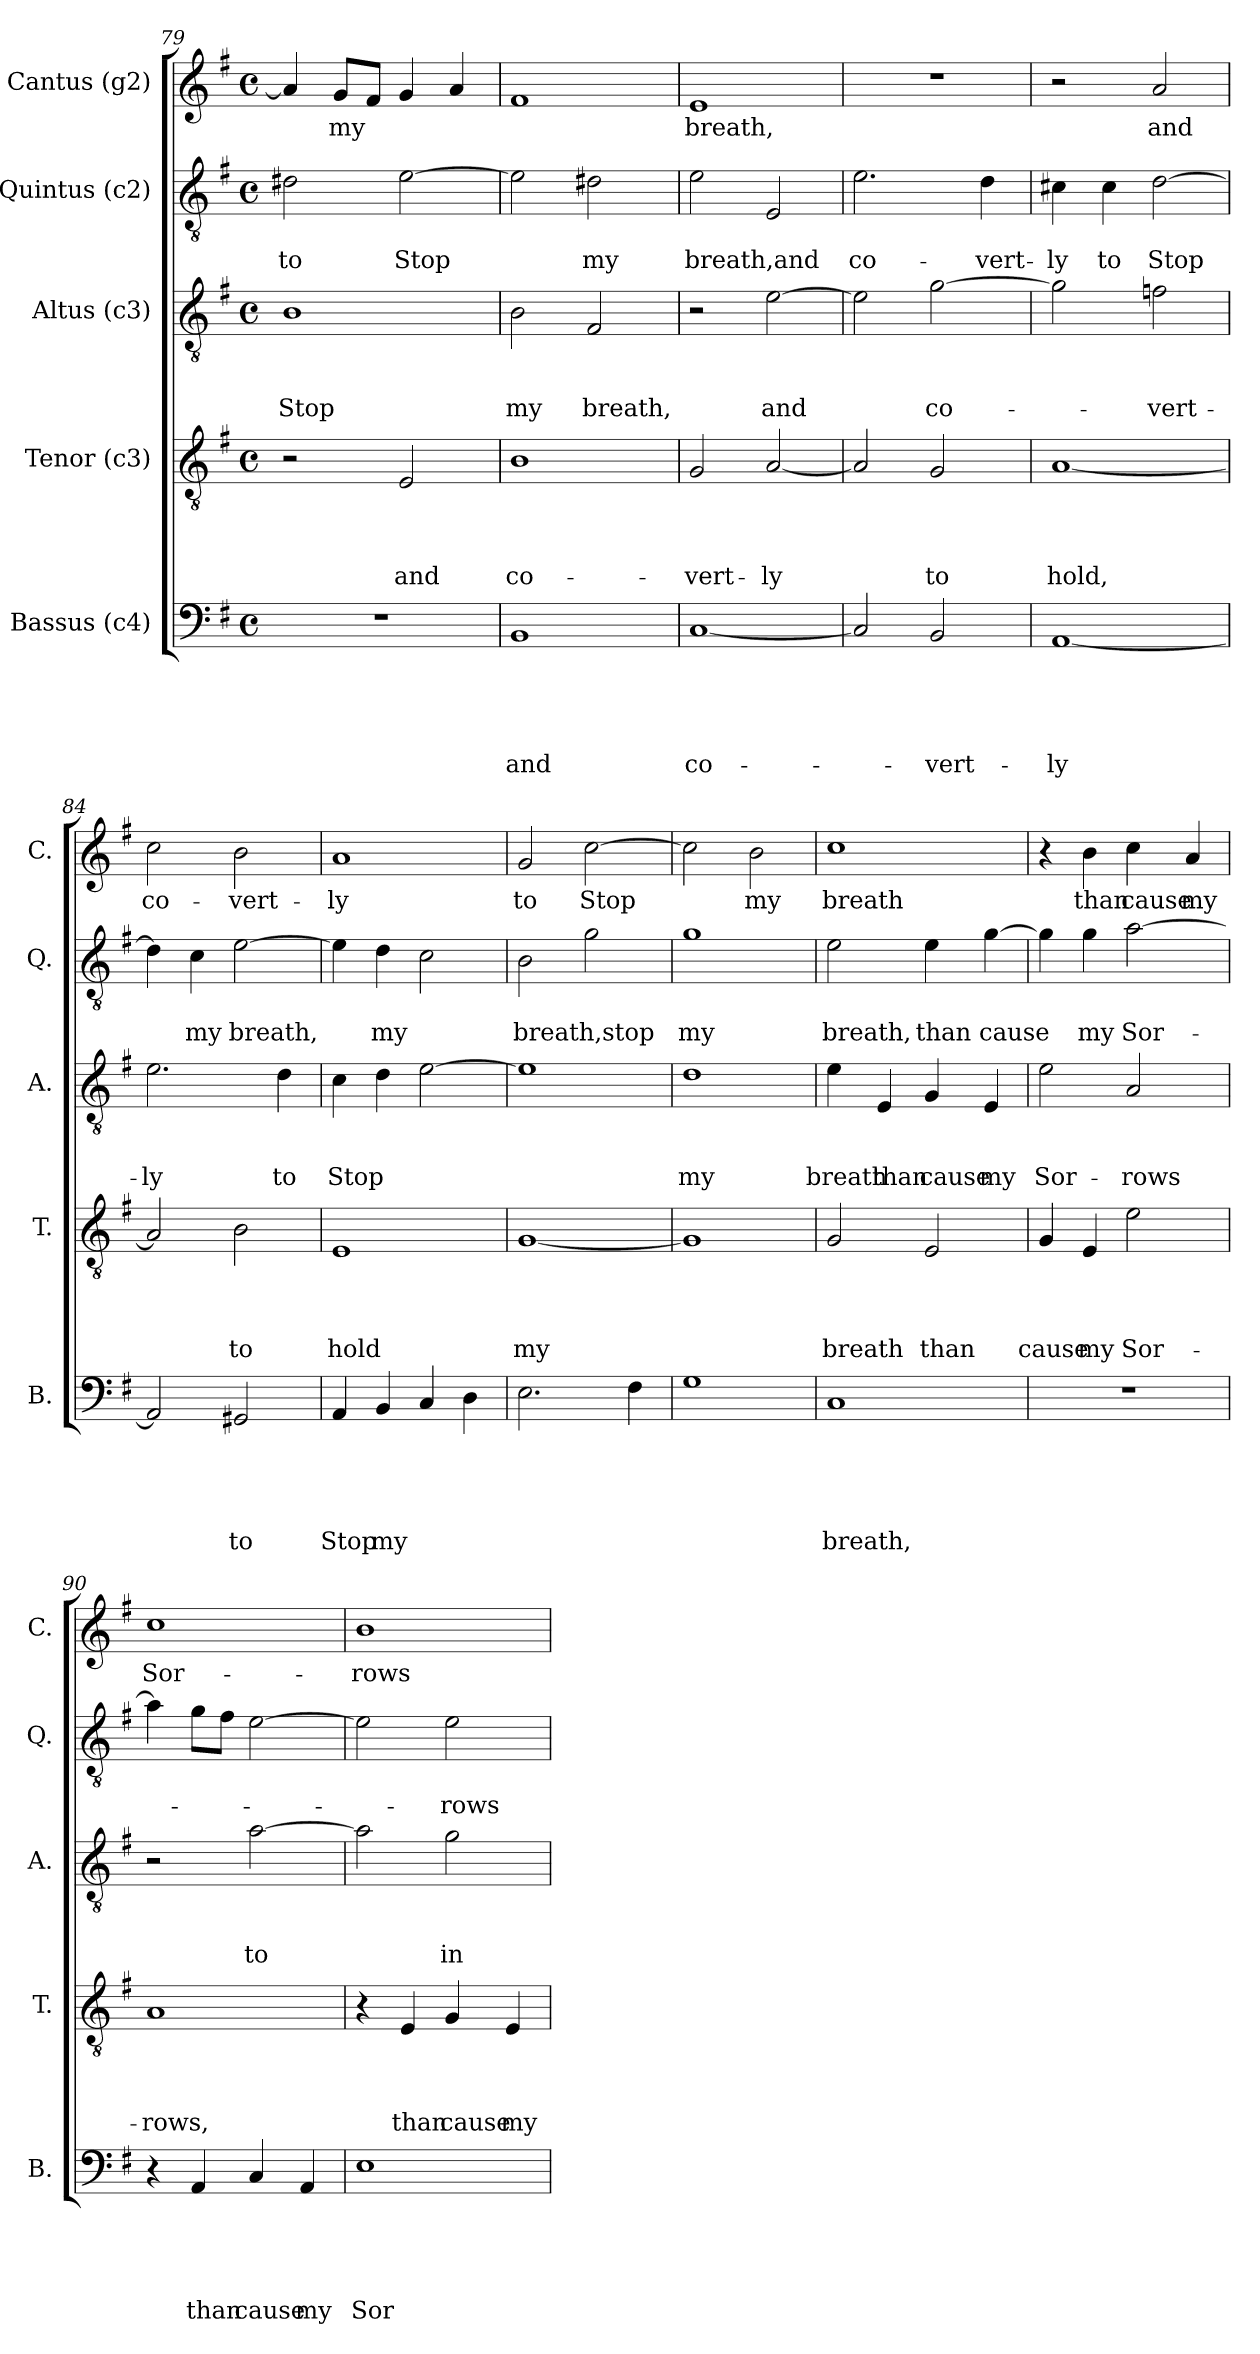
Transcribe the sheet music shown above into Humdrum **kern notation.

**kern	**text	**text	**text	**text	**text	**kern	**text	**text	**text	**text	**kern	**text	**text	**text	**kern	**text	**text	**kern	**text
*part5	*part5	*part5	*part5	*part5	*part5	*part4	*part4	*part4	*part4	*part4	*part3	*part3	*part3	*part3	*part2	*part2	*part2	*part1	*part1
*staff5	*staff5	*staff5	*staff5	*staff5	*staff5	*staff4	*staff4	*staff4	*staff4	*staff4	*staff3	*staff3	*staff3	*staff3	*staff2	*staff2	*staff2	*staff1	*staff1
*I"Bassus (c4)	*	*	*	*	*	*I"Tenor (c3)	*	*	*	*	*I"Altus (c3)	*	*	*	*I"Quintus (c2)	*	*	*I"Cantus (g2)	*
*I'B.	*	*	*	*	*	*I'T.	*	*	*	*	*I'A.	*	*	*	*I'Q.	*	*	*I'C.	*
!!LO:LB:g=z
*clefF4	*	*	*	*	*	*clefGv2	*	*	*	*	*clefGv2	*	*	*	*clefGv2	*	*	*clefG2	*
*k[f#]	*	*	*	*	*	*k[f#]	*	*	*	*	*k[f#]	*	*	*	*k[f#]	*	*	*k[f#]	*
*G:	*	*	*	*	*	*G:	*	*	*	*	*G:	*	*	*	*G:	*	*	*G:	*
*M4/4	*	*	*	*	*	*M4/4	*	*	*	*	*M4/4	*	*	*	*M4/4	*	*	*M4/4	*
*met(c)	*	*	*	*	*	*met(c)	*	*	*	*	*met(c)	*	*	*	*met(c)	*	*	*met(c)	*
=79	=79	=79	=79	=79	=79	=79	=79	=79	=79	=79	=79	=79	=79	=79	=79	=79	=79	=79	=79
!	!	!	!	!	!	!	!	!	!	!	!	!	!	!LO:LY:b	!	!	!LO:LY:b	!	!
1r	.	.	.	.	.	2r	.	.	.	.	1B	.	.	Stop	2d#X\	.	to	4a/]	.
!	!	!	!	!	!	!	!	!	!	!	!	!	!	!	!	!	!	!	!LO:LY:b
.	.	.	.	.	.	.	.	.	.	.	.	.	.	.	.	.	.	8g/L	my
.	.	.	.	.	.	.	.	.	.	.	.	.	.	.	.	.	.	8f#/J	.
!	!	!	!	!	!	!	!	!	!	!LO:LY:b	!	!	!	!	!	!	!LO:LY:b	!	!
.	.	.	.	.	.	2E/	.	.	.	and	.	.	.	.	[>2e\	.	Stop	4g/	.
.	.	.	.	.	.	.	.	.	.	.	.	.	.	.	.	.	.	4a/	.
=80	=80	=80	=80	=80	=80	=80	=80	=80	=80	=80	=80	=80	=80	=80	=80	=80	=80	=80	=80
!	!	!	!	!	!LO:LY:b	!	!	!	!	!LO:LY:b	!	!	!	!LO:LY:b	!	!	!	!	!
1BB	.	.	.	.	and	1B	.	.	.	co-	2B\	.	.	my	2e\]	.	.	1f#	.
!	!	!	!	!	!	!	!	!	!	!	!	!	!	!LO:LY:b	!	!	!LO:LY:b	!	!
.	.	.	.	.	.	.	.	.	.	.	2F#/	.	.	breath,	2d#X\	.	my	.	.
=81	=81	=81	=81	=81	=81	=81	=81	=81	=81	=81	=81	=81	=81	=81	=81	=81	=81	=81	=81
!	!	!	!	!	!LO:LY:b	!	!	!	!	!LO:LY:b	!	!	!	!	!	!	!LO:LY:b	!	!LO:LY:b
[<1C	.	.	.	.	co-	2G/	.	.	.	-vert-	2r	.	.	.	2e\	.	breath,and	1e	breath,
!	!	!	!	!	!	!	!	!	!	!LO:LY:b	!	!	!	!LO:LY:b	!	!	!	!	!
.	.	.	.	.	.	[<2A/	.	.	.	-ly	[>2e\	.	.	and	2E/	.	.	.	.
=82	=82	=82	=82	=82	=82	=82	=82	=82	=82	=82	=82	=82	=82	=82	=82	=82	=82	=82	=82
!	!	!	!	!	!	!	!	!	!	!	!	!	!	!	!	!	!LO:LY:b	!	!
2C/]	.	.	.	.	.	2A/]	.	.	.	.	2e\]	.	.	.	2.e\	.	co-	1r	.
!	!	!	!	!	!LO:LY:b	!	!	!	!	!LO:LY:b	!	!	!	!LO:LY:b	!	!	!	!	!
2BB/	.	.	.	.	-vert-	2G/	.	.	.	to	[>2g\	.	.	co-	.	.	.	.	.
!	!	!	!	!	!	!	!	!	!	!	!	!	!	!	!	!	!LO:LY:b	!	!
.	.	.	.	.	.	.	.	.	.	.	.	.	.	.	4d\	.	-vert-	.	.
=83	=83	=83	=83	=83	=83	=83	=83	=83	=83	=83	=83	=83	=83	=83	=83	=83	=83	=83	=83
!	!	!	!	!	!LO:LY:b	!	!	!	!	!LO:LY:b	!	!	!	!	!	!	!LO:LY:b	!	!
[<1AA	.	.	.	.	-ly	[<1A	.	.	.	hold,	2g\]	.	.	.	4c#X\	.	-ly	2r	.
!	!	!	!	!	!	!	!	!	!	!	!	!	!	!	!	!	!LO:LY:b	!	!
.	.	.	.	.	.	.	.	.	.	.	.	.	.	.	4c#\	.	to	.	.
!	!	!	!	!	!	!	!	!	!	!	!	!	!	!LO:LY:b	!	!	!LO:LY:b	!	!LO:LY:b
.	.	.	.	.	.	.	.	.	.	.	2fn\	.	.	-vert-	[>2d\	.	Stop	2a/	and
=84	=84	=84	=84	=84	=84	=84	=84	=84	=84	=84	=84	=84	=84	=84	=84	=84	=84	=84	=84
!	!	!	!	!	!	!	!	!	!	!	!	!	!	!LO:LY:b	!	!	!	!	!LO:LY:b
2AA/]	.	.	.	.	.	2A/]	.	.	.	.	2.e\	.	.	-ly	4d\]	.	.	2cc\	co-
!	!	!	!	!	!	!	!	!	!	!	!	!	!	!	!	!	!LO:LY:b	!	!
.	.	.	.	.	.	.	.	.	.	.	.	.	.	.	4c\	.	my	.	.
!	!	!	!	!	!LO:LY:b	!	!	!	!	!LO:LY:b	!	!	!	!	!	!	!LO:LY:b	!	!LO:LY:b
2GG#X/	.	.	.	.	to	2B\	.	.	.	to	.	.	.	.	[>2e\	.	breath,	2b\	-vert-
!	!	!	!	!	!	!	!	!	!	!	!	!	!	!LO:LY:b	!	!	!	!	!
.	.	.	.	.	.	.	.	.	.	.	4d\	.	.	to	.	.	.	.	.
=85	=85	=85	=85	=85	=85	=85	=85	=85	=85	=85	=85	=85	=85	=85	=85	=85	=85	=85	=85
!	!	!	!	!	!LO:LY:b	!	!	!	!	!LO:LY:b	!	!	!	!LO:LY:b	!	!	!	!	!LO:LY:b
4AA/	.	.	.	.	Stop	1E	.	.	.	hold	4c\	.	.	Stop	4e\]	.	.	1a	-ly
!	!	!	!	!	!LO:LY:b	!	!	!	!	!	!	!	!	!	!	!	!LO:LY:b	!	!
4BB/	.	.	.	.	my	.	.	.	.	.	4d\	.	.	.	4d\	.	my	.	.
4C/	.	.	.	.	.	.	.	.	.	.	[>2e\	.	.	.	2c\	.	.	.	.
4D\	.	.	.	.	.	.	.	.	.	.	.	.	.	.	.	.	.	.	.
=86	=86	=86	=86	=86	=86	=86	=86	=86	=86	=86	=86	=86	=86	=86	=86	=86	=86	=86	=86
!	!	!	!	!	!	!	!	!	!	!LO:LY:b	!	!	!	!	!	!	!LO:LY:b	!	!LO:LY:b
2.E\	.	.	.	.	.	[<1G	.	.	.	my	1e]	.	.	.	2B\	.	breath,stop	2g/	to
!	!	!	!	!	!	!	!	!	!	!	!	!	!	!	!	!	!	!	!LO:LY:b
.	.	.	.	.	.	.	.	.	.	.	.	.	.	.	2g\	.	.	[<2cc\	Stop
4F#\	.	.	.	.	.	.	.	.	.	.	.	.	.	.	.	.	.	.	.
!!LO:LB:g=z
=87	=87	=87	=87	=87	=87	=87	=87	=87	=87	=87	=87	=87	=87	=87	=87	=87	=87	=87	=87
!	!	!	!	!	!	!	!	!	!	!	!	!	!	!LO:LY:b	!	!	!LO:LY:b	!	!
1G	.	.	.	.	.	1G]	.	.	.	.	1d	.	.	my	1g	.	my	2cc\]	.
!	!	!	!	!	!	!	!	!	!	!	!	!	!	!	!	!	!	!	!LO:LY:b
.	.	.	.	.	.	.	.	.	.	.	.	.	.	.	.	.	.	2b\	my
=88	=88	=88	=88	=88	=88	=88	=88	=88	=88	=88	=88	=88	=88	=88	=88	=88	=88	=88	=88
!	!	!	!	!	!LO:LY:b	!	!	!	!	!LO:LY:b	!	!	!	!LO:LY:b	!	!	!LO:LY:b	!	!LO:LY:b
1C	.	.	.	.	breath,	2G/	.	.	.	breath	4e\	.	.	breath	2e\	.	breath,	1cc	breath
!	!	!	!	!	!	!	!	!	!	!	!	!	!	!LO:LY:b	!	!	!	!	!
.	.	.	.	.	.	.	.	.	.	.	4E/	.	.	than	.	.	.	.	.
!	!	!	!	!	!	!	!	!	!	!LO:LY:b	!	!	!	!LO:LY:b	!	!	!LO:LY:b	!	!
.	.	.	.	.	.	2E/	.	.	.	than	4G/	.	.	cause	4e\	.	than	.	.
!	!	!	!	!	!	!	!	!	!	!	!	!	!	!LO:LY:b	!	!	!LO:LY:b	!	!
.	.	.	.	.	.	.	.	.	.	.	4E/	.	.	my	[>4g\	.	cause	.	.
=89	=89	=89	=89	=89	=89	=89	=89	=89	=89	=89	=89	=89	=89	=89	=89	=89	=89	=89	=89
!	!	!	!	!	!	!	!	!	!	!LO:LY:b	!	!	!	!LO:LY:b	!	!	!	!	!
1r	.	.	.	.	.	4G/	.	.	.	cause	2e\	.	.	Sor-	4g\]	.	.	4r	.
!	!	!	!	!	!	!	!	!	!	!LO:LY:b	!	!	!	!	!	!	!LO:LY:b	!	!LO:LY:b
.	.	.	.	.	.	4E/	.	.	.	my	.	.	.	.	4g\	.	my	4b\	than
!	!	!	!	!	!	!	!	!	!	!LO:LY:b	!	!	!	!LO:LY:b	!	!	!LO:LY:b	!	!LO:LY:b
.	.	.	.	.	.	2e\	.	.	.	Sor-	2A/	.	.	-rows	[>2a\	.	Sor-	4cc\	cause
!	!	!	!	!	!	!	!	!	!	!	!	!	!	!	!	!	!	!	!LO:LY:b
.	.	.	.	.	.	.	.	.	.	.	.	.	.	.	.	.	.	4a/	my
=90	=90	=90	=90	=90	=90	=90	=90	=90	=90	=90	=90	=90	=90	=90	=90	=90	=90	=90	=90
!	!	!	!	!	!	!	!	!	!	!LO:LY:b	!	!	!	!	!	!	!	!	!LO:LY:b
4r	.	.	.	.	.	1A	.	.	.	-rows,	2r	.	.	.	4a\]	.	.	1cc	Sor-
!	!	!	!	!	!LO:LY:b	!	!	!	!	!	!	!	!	!	!	!	!	!	!
4AA/	.	.	.	.	than	.	.	.	.	.	.	.	.	.	8g\L	.	.	.	.
.	.	.	.	.	.	.	.	.	.	.	.	.	.	.	8f#\J	.	.	.	.
!	!	!	!	!	!LO:LY:b	!	!	!	!	!	!	!	!	!LO:LY:b	!	!	!	!	!
4C/	.	.	.	.	cause	.	.	.	.	.	[>2a\	.	.	to	[>2e\	.	.	.	.
!	!	!	!	!	!LO:LY:b	!	!	!	!	!	!	!	!	!	!	!	!	!	!
4AA/	.	.	.	.	my	.	.	.	.	.	.	.	.	.	.	.	.	.	.
=91	=91	=91	=91	=91	=91	=91	=91	=91	=91	=91	=91	=91	=91	=91	=91	=91	=91	=91	=91
!	!	!	!	!	!LO:LY:b	!	!	!	!	!	!	!	!	!	!	!	!	!	!LO:LY:b
1E	.	.	.	.	Sor-	4r	.	.	.	.	2a\]	.	.	.	2e\]	.	.	1b	-rows
!	!	!	!	!	!	!	!	!	!	!LO:LY:b	!	!	!	!	!	!	!	!	!
.	.	.	.	.	.	4E/	.	.	.	than	.	.	.	.	.	.	.	.	.
!	!	!	!	!	!	!	!	!	!	!LO:LY:b	!	!	!	!LO:LY:b	!	!	!LO:LY:b	!	!
.	.	.	.	.	.	4G/	.	.	.	cause	2g\	.	.	in-	2e\	.	-rows	.	.
!	!	!	!	!	!	!	!	!	!	!LO:LY:b	!	!	!	!	!	!	!	!	!
.	.	.	.	.	.	4E/	.	.	.	my	.	.	.	.	.	.	.	.	.
=	=	=	=	=	=	=	=	=	=	=	=	=	=	=	=	=	=	=	=
*-	*-	*-	*-	*-	*-	*-	*-	*-	*-	*-	*-	*-	*-	*-	*-	*-	*-	*-	*-
